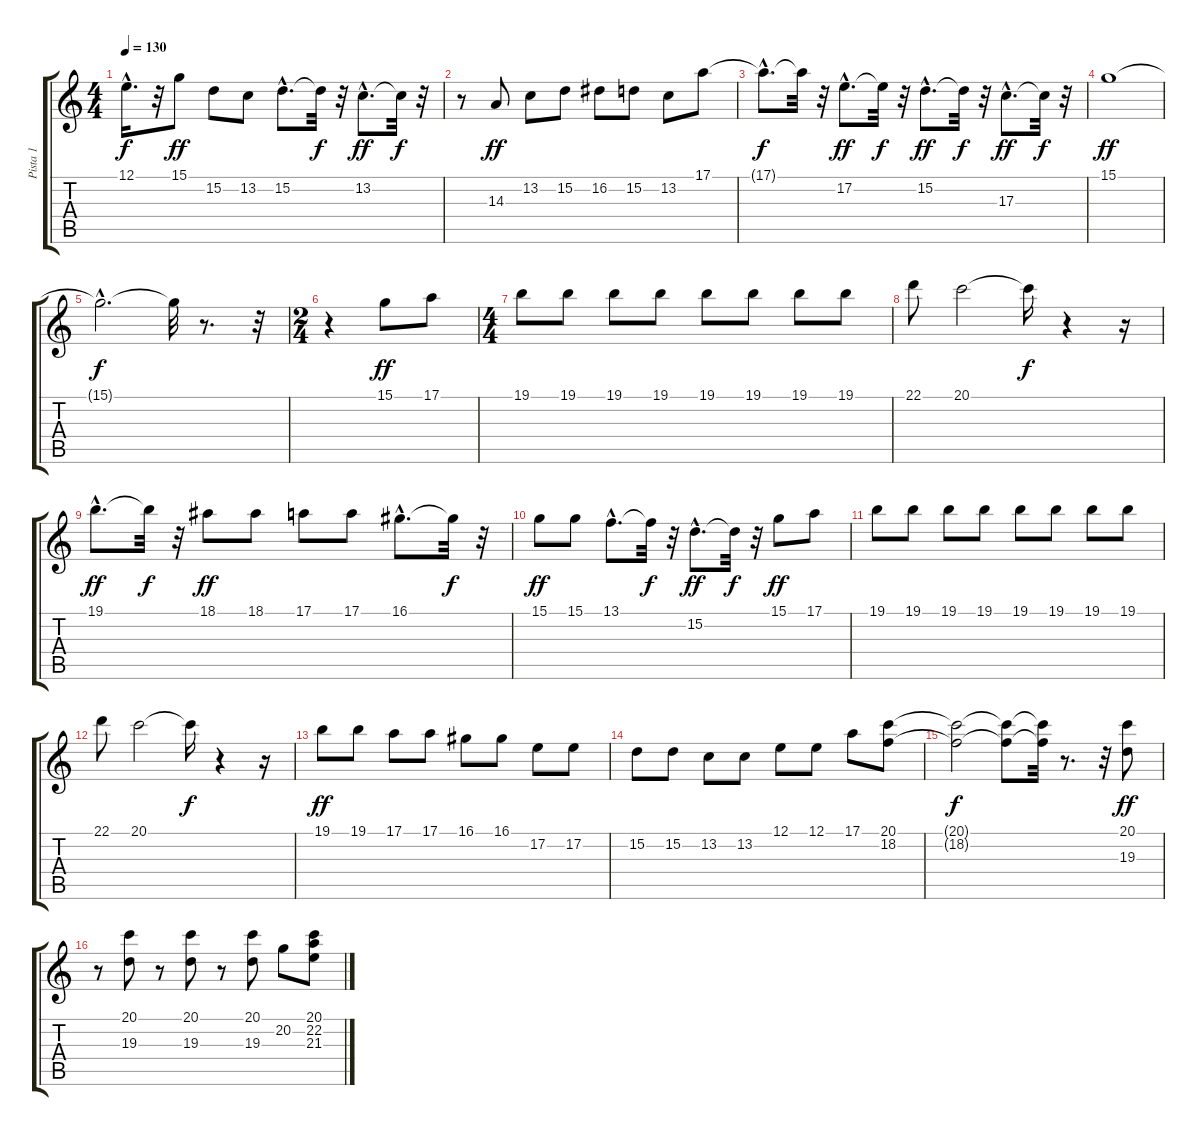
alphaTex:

\track ("Pista 1" "Pista 1") {instrument synthbrass1}
\staff {score tabs}
\tuning (E4 B3 G3 D3 A2 E2) {hide}
\ts (4 4)
\tempo 130
\clef g2
\ks c
12.1{hac t}.16{d dy f} r.32 15.1.8{dy ff} 15.2.8 13.2.8 15.2{hac}.8{d} 15.2{t}.32{dy f} r.32 13.2{hac}.8{d dy ff} 13.2{t}.32{dy f} r.32 |
r.8 14.3.8{dy ff} 13.2.8 15.2.8 16.2.8 15.2.8 13.2.8 17.1.8 |
17.1{hac t}.8{d dy f} 17.1{t}.32 r.32 17.2{hac}.8{d dy ff} 17.2{t}.32{dy f} r.32 15.2{hac}.8{d dy ff} 15.2{t}.32{dy f} r.32 17.3{hac}.8{d dy ff} 17.3{t}.32{dy f} r.32 |
15.1.1{dy ff} |
15.1{hac t}.2{d dy f} 15.1{t}.32 r.8{d} r.32 |
\ts (2 4)
r.4 15.1.8{dy ff instrument musicbox} 17.1.8 |
\ts (4 4)
19.1.8 19.1.8 19.1.8 19.1.8 19.1.8 19.1.8 19.1.8 19.1.8 |
22.1.8 20.1.2 20.1{t}.16{dy f} r.4 r.16 |
19.1{hac}.8{d dy ff} 19.1{t}.32{dy f} r.32 18.1.8{dy ff} 18.1.8 17.1.8 17.1.8 16.1{hac}.8{d} 16.1{t}.32{dy f} r.32 |
15.1.8{dy ff} 15.1.8 13.1{hac}.8{d} 13.1{t}.32{dy f} r.32 15.2{hac}.8{d dy ff} 15.2{t}.32{dy f} r.32 15.1.8{dy ff} 17.1.8 |
19.1.8 19.1.8 19.1.8 19.1.8 19.1.8 19.1.8 19.1.8 19.1.8 |
22.1.8 20.1.2 20.1{t}.16{dy f} r.4 r.16 |
19.1.8{dy ff} 19.1.8 17.1.8 17.1.8 16.1.8 16.1.8 17.2.8 17.2.8 |
15.2.8 15.2.8 13.2.8 13.2.8 12.1.8 12.1.8 17.1.8 (20.1 18.2).8 |
(20.1{t} 18.2{t}).2{dy f} (20.1{t} 18.2{t}).8 (20.1{t} 18.2{t}).32 r.8{d} r.32 (20.1 19.3).8{dy ff instrument lead8bassandlead} |
r.8 (20.1 19.3).8 r.8 (20.1 19.3).8 r.8 (20.1 19.3).8 20.2.8 (20.1 22.2 21.3).8
